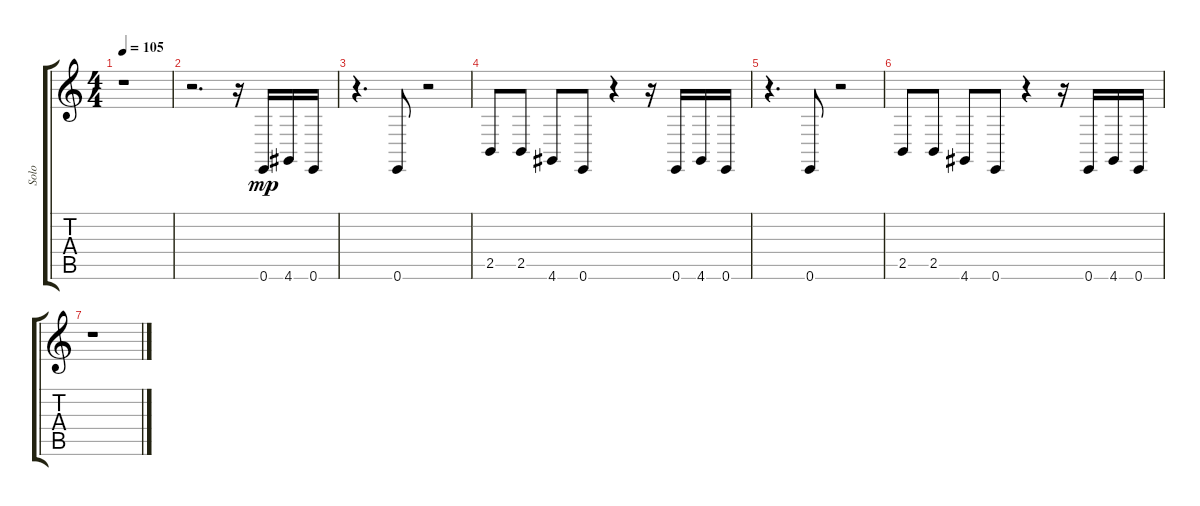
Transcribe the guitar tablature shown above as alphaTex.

\track ("Solo" "Solo") {instrument lead2sawtooth}
\staff {score tabs}
\tuning (E4 B3 G3 D3 A2 E2) {hide}
\ts (4 4)
\tempo 105
\clef g2
\ks c
r.1{dy fff} |
r.2{d} r.16 0.6.16{dy mp} 4.6.16 0.6.16 |
r.4{d} 0.6.8 r.2 |
2.5.8 2.5.8 4.6.8 0.6.8 r.4 r.16 0.6.16 4.6.16 0.6.16 |
r.4{d} 0.6.8 r.2 |
2.5.8 2.5.8 4.6.8 0.6.8 r.4 r.16 0.6.16 4.6.16 0.6.16 |
r.1
